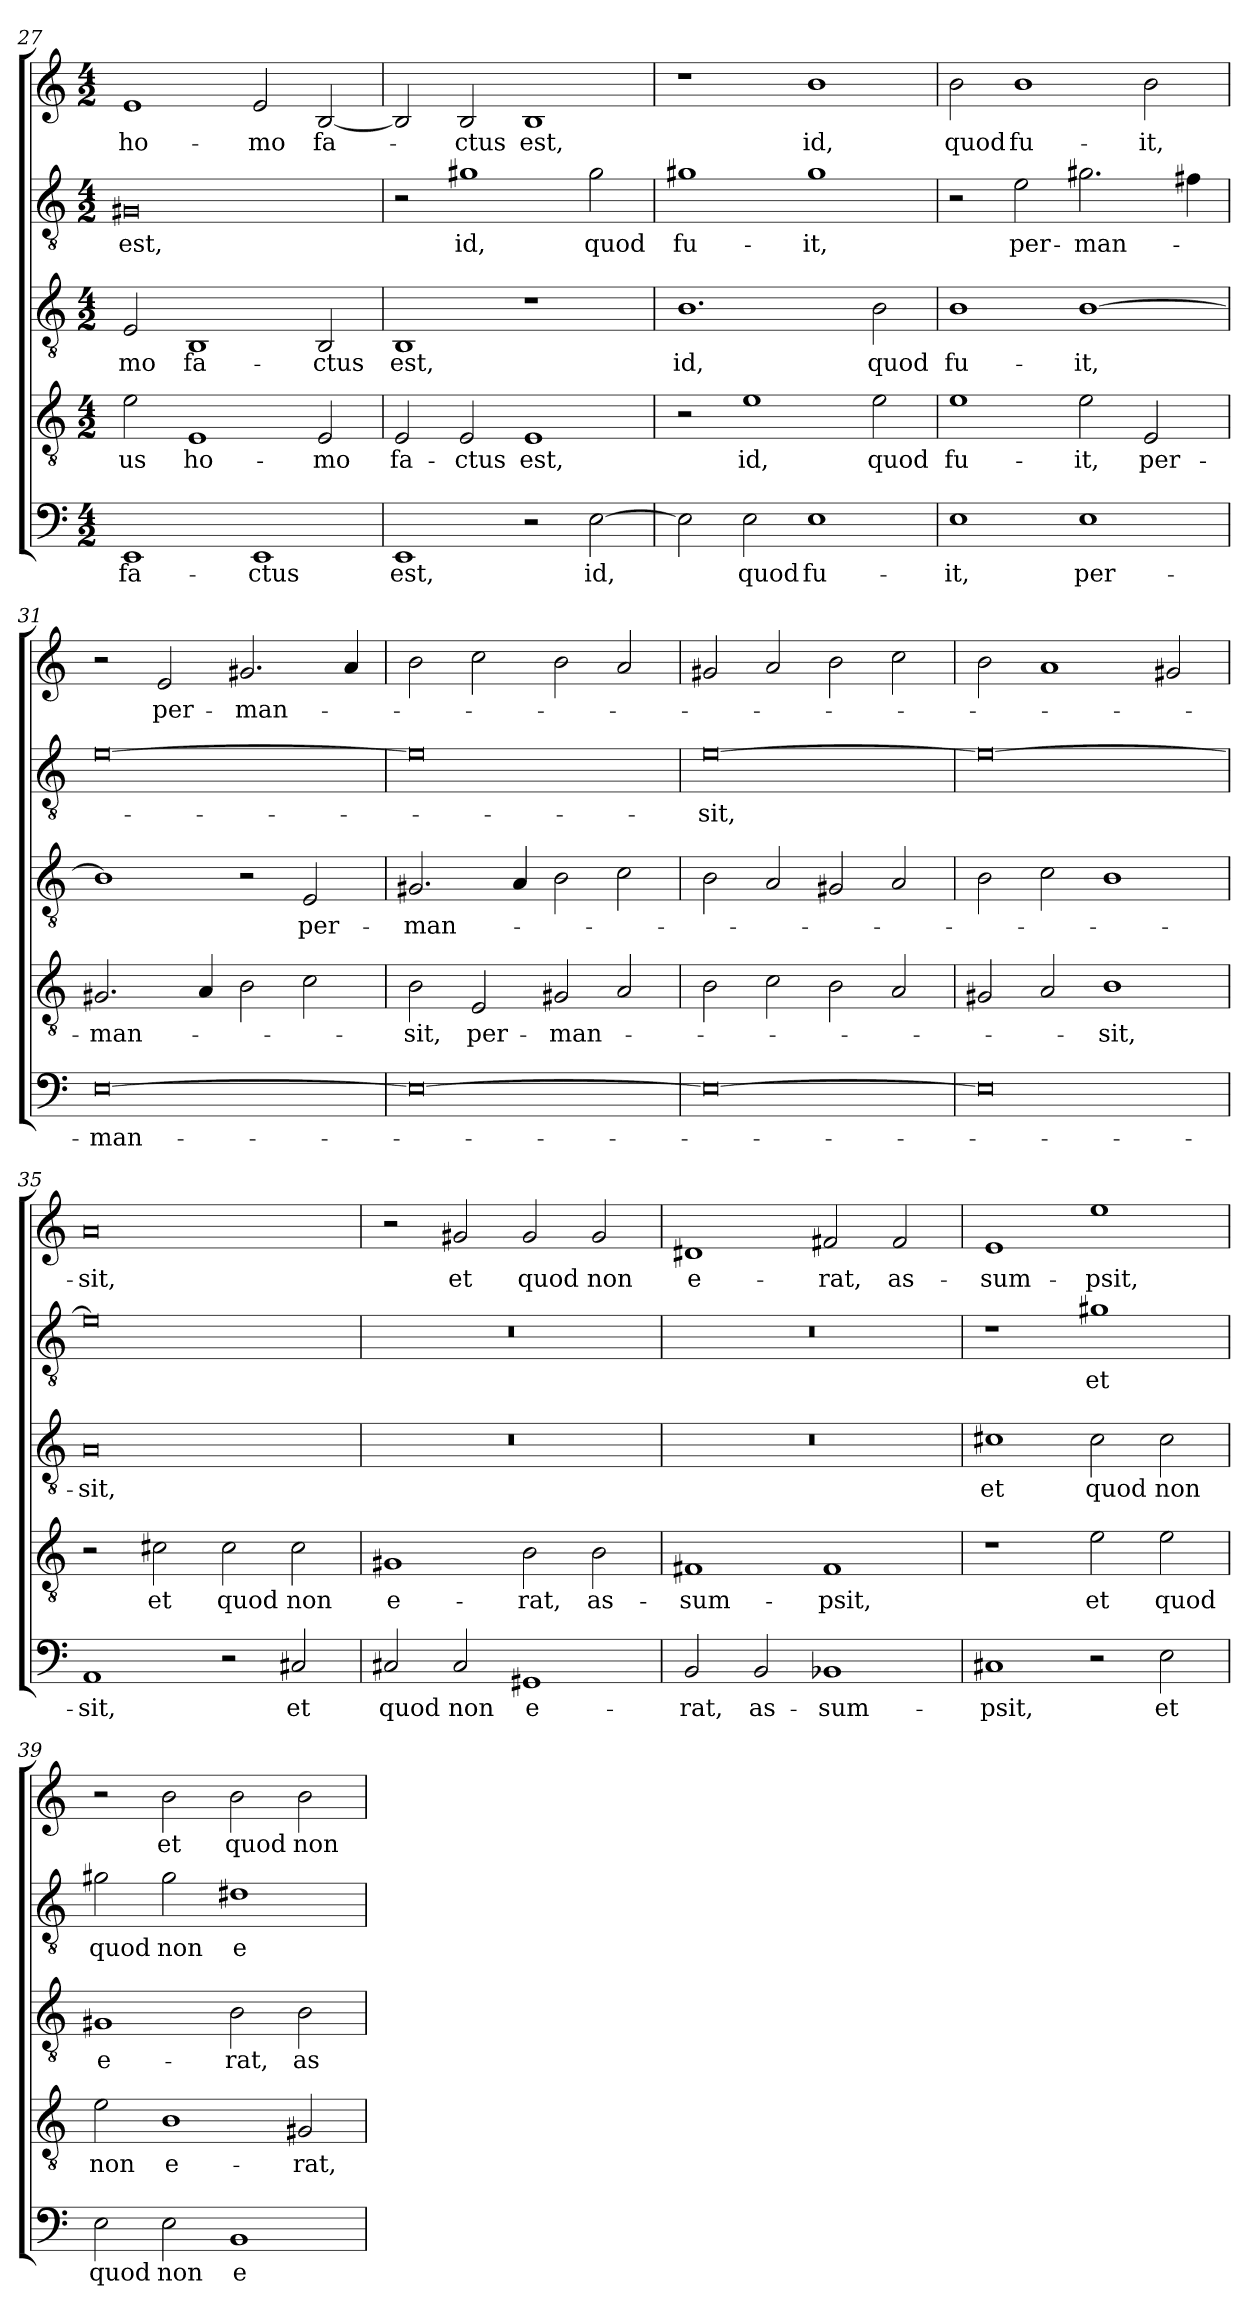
**kern	**text	**kern	**text	**kern	**text	**kern	**text	**kern	**text
*part5	*part5	*part4	*part4	*part3	*part3	*part2	*part2	*part1	*part1
*staff5	*staff5	*staff4	*staff4	*staff3	*staff3	*staff2	*staff2	*staff1	*staff1
*clefF4	*	*clefGv2	*	*clefGv2	*	*clefGv2	*	*clefG2	*
*k[]	*	*k[]	*	*k[]	*	*k[]	*	*k[]	*
*C:	*	*C:	*	*C:	*	*C:	*	*C:	*
*M4/2	*	*M4/2	*	*M4/2	*	*M4/2	*	*M4/2	*
=27	=27	=27	=27	=27	=27	=27	=27	=27	=27
!	!LO:LY:b	!	!LO:LY:b	!	!LO:LY:b	!	!LO:LY:b	!	!LO:LY:b
1EE	fa-	2e\	-us	2E/	-mo	0G#X	est,	1e	ho-
!	!	!	!LO:LY:b	!	!LO:LY:b	!	!	!	!
.	.	1E	ho-	1BB	fa-	.	.	.	.
!	!LO:LY:b	!	!	!	!	!	!	!	!LO:LY:b
1EE	-ctus	.	.	.	.	.	.	2e/	-mo
!	!	!	!LO:LY:b	!	!LO:LY:b	!	!	!	!LO:LY:b
.	.	2E/	-mo	2BB/	-ctus	.	.	[2B/	fa-
=28	=28	=28	=28	=28	=28	=28	=28	=28	=28
!	!LO:LY:b	!	!LO:LY:b	!	!LO:LY:b	!	!	!	!
1EE	est,	2E/	fa-	1BB	est,	2r	.	2B/]	.
!	!	!	!LO:LY:b	!	!	!	!LO:LY:b	!	!LO:LY:b
.	.	2E/	-ctus	.	.	1g#X	id,	2B/	-ctus
!	!	!	!LO:LY:b	!	!	!	!	!	!LO:LY:b
2r	.	1E	est,	1r	.	.	.	1B	est,
!	!LO:LY:b	!	!	!	!	!	!LO:LY:b	!	!
[2E\	id,	.	.	.	.	2g#\	quod	.	.
!!LO:LB:g=z
=29	=29	=29	=29	=29	=29	=29	=29	=29	=29
!	!	!	!	!	!LO:LY:b	!	!LO:LY:b	!	!
2E\]	.	2r	.	1.B	id,	1g#X	fu-	1r	.
!	!LO:LY:b	!	!LO:LY:b	!	!	!	!	!	!
2E\	quod	1e	id,	.	.	.	.	.	.
!	!LO:LY:b	!	!	!	!	!	!LO:LY:b	!	!LO:LY:b
1E	fu-	.	.	.	.	1g#	-it,	1b	id,
!	!	!	!LO:LY:b	!	!LO:LY:b	!	!	!	!
.	.	2e\	quod	2B\	quod	.	.	.	.
=30	=30	=30	=30	=30	=30	=30	=30	=30	=30
!	!LO:LY:b	!	!LO:LY:b	!	!LO:LY:b	!	!	!	!LO:LY:b
1E	-it,	1e	fu-	1B	fu-	2r	.	2b\	quod
!	!	!	!	!	!	!	!LO:LY:b	!	!LO:LY:b
.	.	.	.	.	.	2e\	per-	1b	fu-
!	!LO:LY:b	!	!LO:LY:b	!	!LO:LY:b	!	!LO:LY:b	!	!
1E	per-	2e\	-it,	[1B	-it,	2.g#X\	-man-	.	.
!	!	!	!LO:LY:b	!	!	!	!	!	!LO:LY:b
.	.	2E/	per-	.	.	.	.	2b\	-it,
.	.	.	.	.	.	4f#X\	.	.	.
=31	=31	=31	=31	=31	=31	=31	=31	=31	=31
!	!LO:LY:b	!	!LO:LY:b	!	!	!	!	!	!
[0E	-man-	2.G#X/	-man-	1B]	.	[0e	.	2r	.
!	!	!	!	!	!	!	!	!	!LO:LY:b
.	.	.	.	.	.	.	.	2e/	per-
.	.	4A/	.	.	.	.	.	.	.
!	!	!	!	!	!	!	!	!	!LO:LY:b
.	.	2B\	.	2r	.	.	.	2.g#X/	-man-
!	!	!	!	!	!LO:LY:b	!	!	!	!
.	.	2c\	.	2E/	per-	.	.	.	.
.	.	.	.	.	.	.	.	4a/	.
=32	=32	=32	=32	=32	=32	=32	=32	=32	=32
!	!	!	!LO:LY:b	!	!LO:LY:b	!	!	!	!
0E_	.	2B\	-sit,	2.G#X/	-man-	0e]	.	2b\	.
!	!	!	!LO:LY:b	!	!	!	!	!	!
.	.	2E/	per-	.	.	.	.	2cc\	.
.	.	.	.	4A/	.	.	.	.	.
!	!	!	!LO:LY:b	!	!	!	!	!	!
.	.	2G#X/	-man-	2B\	.	.	.	2b\	.
.	.	2A/	.	2c\	.	.	.	2a/	.
=33	=33	=33	=33	=33	=33	=33	=33	=33	=33
!	!	!	!	!	!	!	!LO:LY:b	!	!
0E_	.	2B\	.	2B\	.	[0e	-sit,	2g#X/	.
.	.	2c\	.	2A/	.	.	.	2a/	.
.	.	2B\	.	2G#X/	.	.	.	2b\	.
.	.	2A/	.	2A/	.	.	.	2cc\	.
=34	=34	=34	=34	=34	=34	=34	=34	=34	=34
0E]	.	2G#X/	.	2B\	.	0e_	.	2b\	.
.	.	2A/	.	2c\	.	.	.	1a	.
!	!	!	!LO:LY:b	!	!	!	!	!	!
.	.	1B	-sit,	1B	.	.	.	.	.
.	.	.	.	.	.	.	.	2g#X/	.
=35	=35	=35	=35	=35	=35	=35	=35	=35	=35
!	!LO:LY:b	!	!	!	!LO:LY:b	!	!	!	!LO:LY:b
1AA	-sit,	2r	.	0A	-sit,	0e]	.	0a	-sit,
!	!	!	!LO:LY:b	!	!	!	!	!	!
.	.	2c#X\	et	.	.	.	.	.	.
!	!	!	!LO:LY:b	!	!	!	!	!	!
2r	.	2c#\	quod	.	.	.	.	.	.
!	!LO:LY:b	!	!LO:LY:b	!	!	!	!	!	!
2C#X/	et	2c#\	non	.	.	.	.	.	.
!!LO:LB:g=z
=36	=36	=36	=36	=36	=36	=36	=36	=36	=36
!	!LO:LY:b	!	!LO:LY:b	!	!	!	!	!	!
2C#X/	quod	1G#X	e-	0r	.	0r	.	2r	.
!	!LO:LY:b	!	!	!	!	!	!	!	!LO:LY:b
2C#/	non	.	.	.	.	.	.	2g#X/	et
!	!LO:LY:b	!	!LO:LY:b	!	!	!	!	!	!LO:LY:b
1GG#X	e-	2B\	-rat,	.	.	.	.	2g#/	quod
!	!	!	!LO:LY:b	!	!	!	!	!	!LO:LY:b
.	.	2B\	as-	.	.	.	.	2g#/	non
=37	=37	=37	=37	=37	=37	=37	=37	=37	=37
!	!LO:LY:b	!	!LO:LY:b	!	!	!	!	!	!LO:LY:b
2BB/	-rat,	1F#X	-sum-	0r	.	0r	.	1d#X	e-
!	!LO:LY:b	!	!	!	!	!	!	!	!
2BB/	as-	.	.	.	.	.	.	.	.
!	!LO:LY:b	!	!LO:LY:b	!	!	!	!	!	!LO:LY:b
1BB-X	-sum-	1F#	-psit,	.	.	.	.	2f#X/	-rat,
!	!	!	!	!	!	!	!	!	!LO:LY:b
.	.	.	.	.	.	.	.	2f#/	as-
=38	=38	=38	=38	=38	=38	=38	=38	=38	=38
!	!LO:LY:b	!	!	!	!LO:LY:b	!	!	!	!LO:LY:b
1C#X	-psit,	1r	.	1c#X	et	1r	.	1e	-sum-
!	!	!	!LO:LY:b	!	!LO:LY:b	!	!LO:LY:b	!	!LO:LY:b
2r	.	2e\	et	2c#\	quod	1g#X	et	1ee	-psit,
!	!LO:LY:b	!	!LO:LY:b	!	!LO:LY:b	!	!	!	!
2E\	et	2e\	quod	2c#\	non	.	.	.	.
=39	=39	=39	=39	=39	=39	=39	=39	=39	=39
!	!LO:LY:b	!	!LO:LY:b	!	!LO:LY:b	!	!LO:LY:b	!	!
2E\	quod	2e\	non	1G#X	e-	2g#X\	quod	2r	.
!	!LO:LY:b	!	!LO:LY:b	!	!	!	!LO:LY:b	!	!LO:LY:b
2E\	non	1B	e-	.	.	2g#\	non	2b\	et
!	!LO:LY:b	!	!	!	!LO:LY:b	!	!LO:LY:b	!	!LO:LY:b
1BB	e-	.	.	2B\	-rat,	1d#X	e-	2b\	quod
!	!	!	!LO:LY:b	!	!LO:LY:b	!	!	!	!LO:LY:b
.	.	2G#X/	-rat,	2B\	as-	.	.	2b\	non
=	=	=	=	=	=	=	=	=	=
*-	*-	*-	*-	*-	*-	*-	*-	*-	*-
